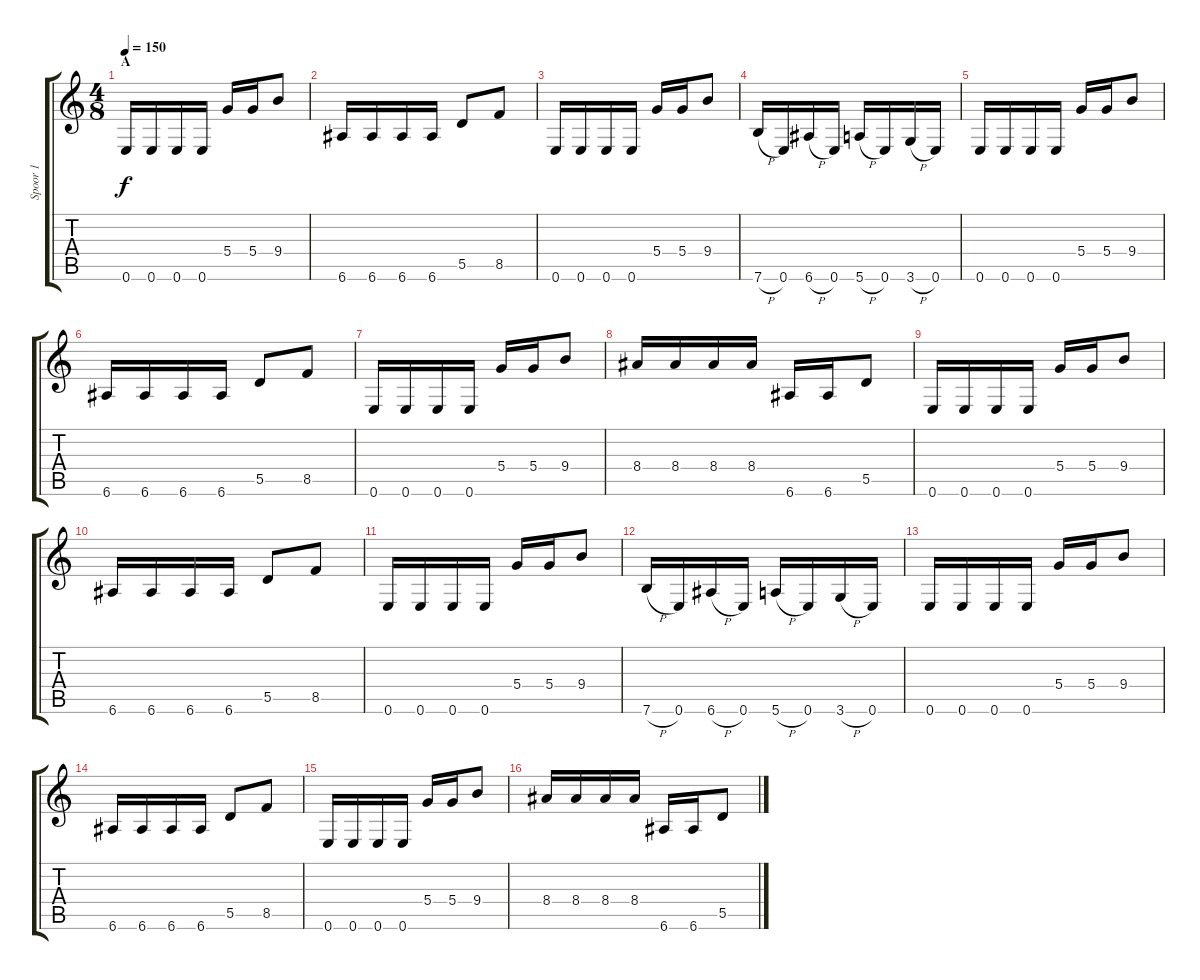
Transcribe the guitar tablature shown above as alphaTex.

\track ("Spoor 1" "Spoor 1") {instrument overdrivenguitar}
\staff {score tabs}
\tuning (E4 B3 G3 D3 A2 E2) {hide}
\ts (4 8)
\section ("" "A")
\tempo 150
\clef g2
\ks c
0.6.16{dy f volume 13 instrument overdrivenguitar} 0.6.16 0.6.16 0.6.16 5.4.16 5.4.16 9.4.8 |
6.6.16 6.6.16 6.6.16 6.6.16 5.5.8 8.5.8 |
0.6.16 0.6.16 0.6.16 0.6.16 5.4.16 5.4.16 9.4.8 |
7.6{h}.16 0.6.16 6.6{h}.16 0.6.16 5.6{h}.16 0.6.16 3.6{h}.16 0.6.16 |
0.6.16 0.6.16 0.6.16 0.6.16 5.4.16 5.4.16 9.4.8 |
6.6.16 6.6.16 6.6.16 6.6.16 5.5.8 8.5.8 |
0.6.16 0.6.16 0.6.16 0.6.16 5.4.16 5.4.16 9.4.8 |
8.4.16 8.4.16 8.4.16 8.4.16 6.6.16 6.6.16 5.5.8 |
0.6.16 0.6.16 0.6.16 0.6.16 5.4.16 5.4.16 9.4.8 |
6.6.16 6.6.16 6.6.16 6.6.16 5.5.8 8.5.8 |
0.6.16 0.6.16 0.6.16 0.6.16 5.4.16 5.4.16 9.4.8 |
7.6{h}.16 0.6.16 6.6{h}.16 0.6.16 5.6{h}.16 0.6.16 3.6{h}.16 0.6.16 |
0.6.16 0.6.16 0.6.16 0.6.16 5.4.16 5.4.16 9.4.8 |
6.6.16 6.6.16 6.6.16 6.6.16 5.5.8 8.5.8 |
0.6.16 0.6.16 0.6.16 0.6.16 5.4.16 5.4.16 9.4.8 |
8.4.16 8.4.16 8.4.16 8.4.16 6.6.16 6.6.16 5.5.8
